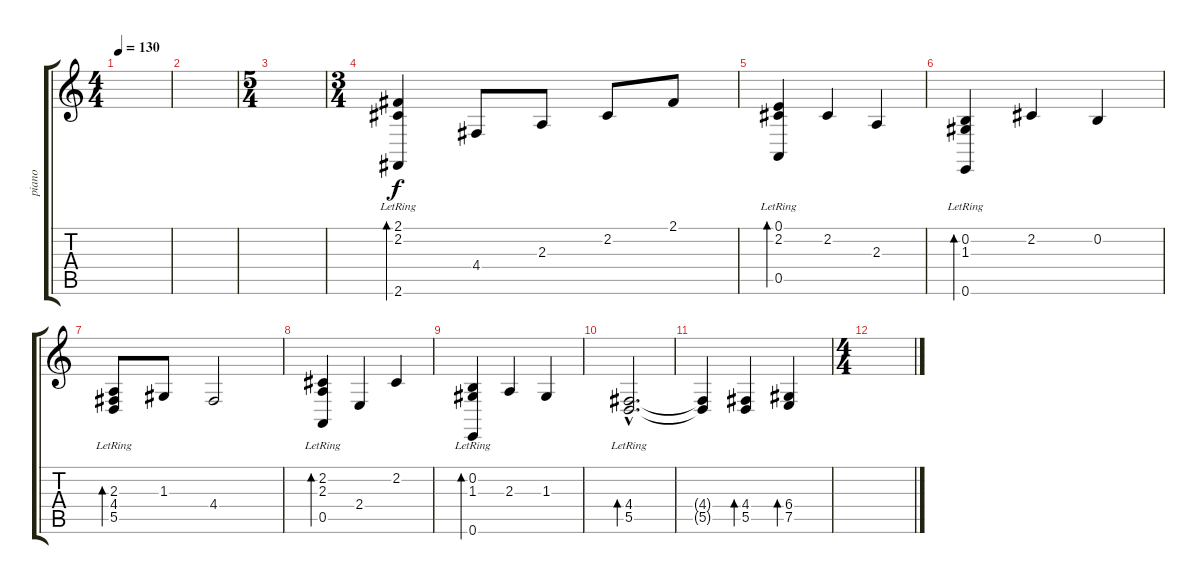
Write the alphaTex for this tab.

\track ("piano" "piano") {instrument electricgrandpiano}
\staff {score tabs}
\tuning (E4 B3 G3 D3 A2 E2) {hide}
\ts (4 4)
\tempo 130
\clef g2
\ks c
|
|
\ts (5 4)
|
\ts (3 4)
(2.1 2.2 2.6{lr}).4{bd 240} 4.4.8 2.3.8 2.2.8 2.1.8 |
(0.1 2.2 0.5{lr}).4{bd 240} 2.2.4 2.3.4 |
(0.2 1.3 0.6{lr}).4{bd 240} 2.2.4 0.2.4 |
(2.3 4.4 5.5{lr}).8{bd 240} 1.3.8 4.4.2 |
(2.2 2.3 0.5{lr}).4{bd 240} 2.4.4 2.2.4 |
(0.2 1.3 0.6{lr}).4{bd 240} 2.3.4 1.3.4 |
(4.4{hac} 5.5{hac lr}).2{d bd 240} |
(4.4{t} 5.5{t}).4 (4.4 5.5).4{bd 240} (6.4 7.5).4{bd 240} |
\ts (4 4)
